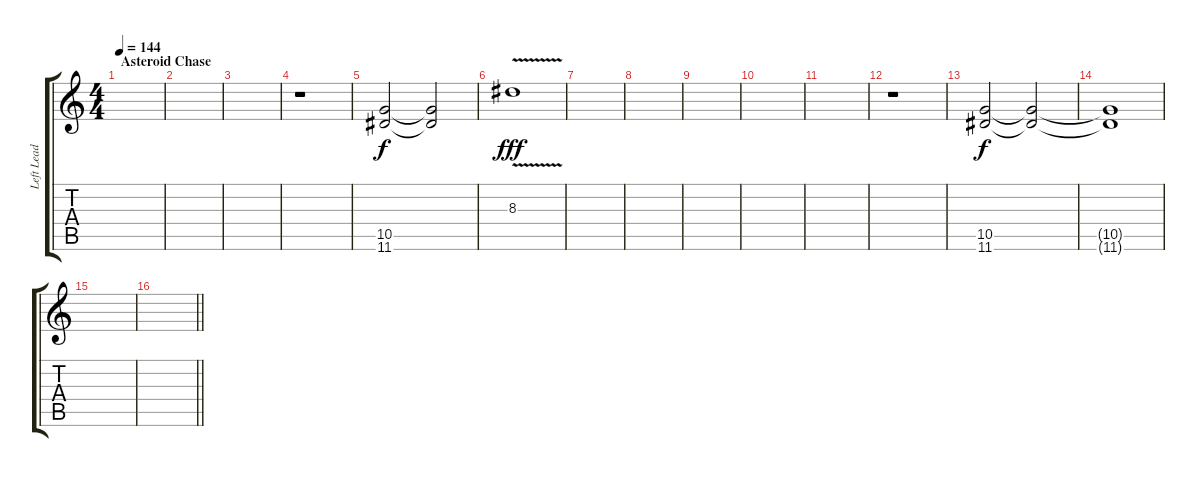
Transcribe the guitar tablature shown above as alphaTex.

\track ("Left Lead" "Left Lead") {instrument overdrivenguitar}
\staff {score tabs}
\tuning (E4 B3 G3 D3 A2 E2) {hide}
\ts (4 4)
\section ("" "Asteroid Chase")
\tempo 144
\clef g2
\ks c
|
|
|
r.1 |
(10.5 11.6).2 (10.5{t} 11.6{t}).2 |
8.3{v}.1{dy fff} |
|
|
|
|
|
r.1 |
(10.5 11.6).2{dy f} (10.5{t} 11.6{t}).2 |
(10.5{t} 11.6{t}).1 |
|
\barLineRight lightlight
